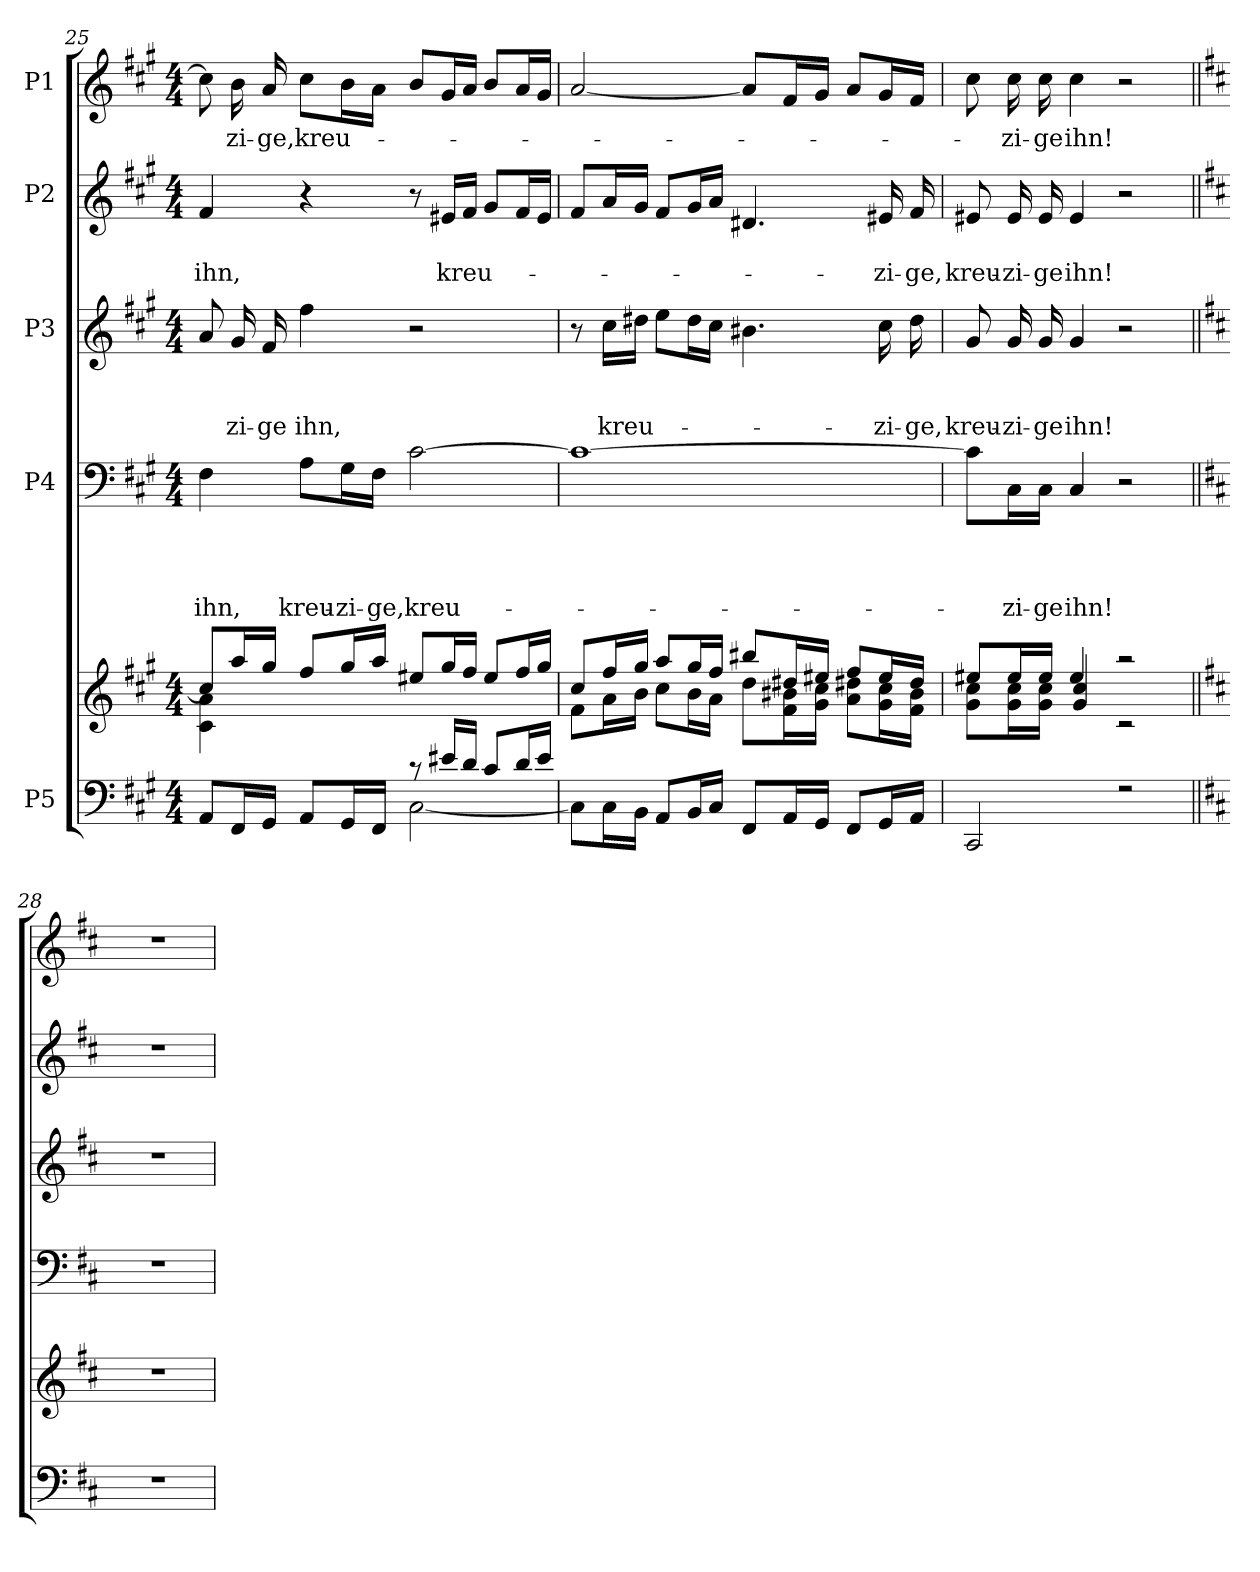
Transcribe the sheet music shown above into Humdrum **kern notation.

**kern	**kern	**kern	**text	**text	**text	**text	**kern	**text	**text	**text	**kern	**text	**text	**kern	**text
*part5	*part5	*part4	*part4	*part4	*part4	*part4	*part3	*part3	*part3	*part3	*part2	*part2	*part2	*part1	*part1
*staff6	*staff5	*staff4	*staff4	*staff4	*staff4	*staff4	*staff3	*staff3	*staff3	*staff3	*staff2	*staff2	*staff2	*staff1	*staff1
*I"P5	*	*I"P4	*	*	*	*	*I"P3	*	*	*	*I"P2	*	*	*I"P1	*
!!LO:PB:g=z
*clefF4	*clefG2	*clefF4	*	*	*	*	*clefG2	*	*	*	*clefG2	*	*	*clefG2	*
*	*	*	*	*	*	*	*ITrd7c12	*	*	*	*	*	*	*	*
*k[f#c#g#]	*k[f#c#g#]	*k[f#c#g#]	*	*	*	*	*k[f#c#g#]	*	*	*	*k[f#c#g#]	*	*	*k[f#c#g#]	*
*A:	*A:	*A:	*	*	*	*	*A:	*	*	*	*A:	*	*	*A:	*
*M4/4	*M4/4	*M4/4	*	*	*	*	*M4/4	*	*	*	*M4/4	*	*	*M4/4	*
=25	=25	=25	=25	=25	=25	=25	=25	=25	=25	=25	=25	=25	=25	=25	=25
*^	*^	*	*	*	*	*	*	*	*	*	*	*	*	*	*
!	!	!	!	!	!	!	!	!LO:LY:b	!	!	!	!	!	!	!LO:LY:b	!	!
8AA/L	2ryy	8cc#/L]	4c#\ 4a\	4F#\	.	.	.	ihn,	8A/	.	.	.	4f#/	.	ihn,	8cc#\]	.
!	!	!	!	!	!	!	!	!	!	!	!	!LO:LY:b	!	!	!	!	!LO:LY:b
16FF#/L	.	16aa/L	.	.	.	.	.	.	16G#/	.	.	-zi-	.	.	.	16b\	-zi-
!	!	!	!	!	!	!	!	!	!	!	!	!LO:LY:b	!	!	!	!	!LO:LY:b
16GG#/JJ	.	16gg#/JJ	.	.	.	.	.	.	16F#/	.	.	-ge	.	.	.	16a/	-ge,
!	!	!	!	!	!	!	!	!LO:LY:b	!	!	!	!LO:LY:b	!	!	!	!	!LO:LY:b
8AA/L	.	8ff#/L	2.ryy	8A\L	.	.	.	kreu-	4f#\	.	.	ihn,	4r	.	.	8cc#\L	kreu-
!	!	!	!	!	!	!	!	!LO:LY:b	!	!	!	!	!	!	!	!	!
16GG#/L	.	16gg#/L	.	16G#\L	.	.	.	-zi-	.	.	.	.	.	.	.	16b\L	.
!	!	!	!	!	!	!	!	!LO:LY:b	!	!	!	!	!	!	!	!	!
16FF#/JJ	.	16aa/JJ	.	16F#\JJ	.	.	.	-ge,	.	.	.	.	.	.	.	16a\JJ	.
!	!	!	!	!	!	!	!	!LO:LY:b	!	!	!	!	!	!	!	!	!
8rc	[<2C#\	8ee#X/L	.	[>2c#\	.	.	.	kreu-	2r	.	.	.	8r	.	.	8b/L	.
!	!	!	!	!	!	!	!	!	!	!	!	!	!	!	!LO:LY:b	!	!
16e#X/LL	.	16gg#/L	.	.	.	.	.	.	.	.	.	.	16e#X/LL	.	kreu-	16g#/L	.
16d/JJ	.	16ff#/JJ	.	.	.	.	.	.	.	.	.	.	16f#/JJ	.	.	16a/JJ	.
8c#/L	.	8ee#/L	.	.	.	.	.	.	.	.	.	.	8g#/L	.	.	8b/L	.
16d/L	.	16ff#/L	.	.	.	.	.	.	.	.	.	.	16f#/L	.	.	16a/L	.
16e#/JJ	.	16gg#/JJ	.	.	.	.	.	.	.	.	.	.	16e#/JJ	.	.	16g#/JJ	.
=26	=26	=26	=26	=26	=26	=26	=26	=26	=26	=26	=26	=26	=26	=26	=26	=26	=26
4ryy	8C#\L]	8cc#/L	8f#\L	1c#_	.	.	.	.	8r	.	.	.	8f#/L	.	.	[<2a/	.
!	!	!	!	!	!	!	!	!	!	!	!	!LO:LY:b	!	!	!	!	!
.	16C#\L	16ff#/L	16a\L	.	.	.	.	.	16c#\LL	.	.	kreu-	16a/L	.	.	.	.
.	16BB\JJ	16gg#/JJ	16b\JJ	.	.	.	.	.	16d#X\JJ	.	.	.	16g#/JJ	.	.	.	.
8AA/L	2.ryy	8aa/L	8cc#\L	.	.	.	.	.	8e\L	.	.	.	8f#/L	.	.	.	.
16BB/L	.	16gg#/L	16b\L	.	.	.	.	.	16d#\L	.	.	.	16g#/L	.	.	.	.
16C#/JJ	.	16ff#/JJ	16a\JJ	.	.	.	.	.	16c#\JJ	.	.	.	16a/JJ	.	.	.	.
8FF#/L	.	8bb#X/L	8dd\L	.	.	.	.	.	4.B#X\	.	.	.	4.d#X/	.	.	8a/L]	.
16AA/L	.	16dd#X/L	16f#\ 16b#X\L	.	.	.	.	.	.	.	.	.	.	.	.	16f#/L	.
16GG#/JJ	.	16ee#X/JJ	16g#\ 16cc#\JJ	.	.	.	.	.	.	.	.	.	.	.	.	16g#/JJ	.
8FF#/L	.	8ff#/L	8a\ 8dd#X\L	.	.	.	.	.	.	.	.	.	.	.	.	8a/L	.
!	!	!	!	!	!	!	!	!	!	!	!	!LO:LY:b	!	!	!LO:LY:b	!	!
16GG#/L	.	16ee#/L	16g#\ 16cc#\L	.	.	.	.	.	16c#\	.	.	-zi-	16e#X/	.	-zi-	16g#/L	.
!	!	!	!	!	!	!	!	!	!	!	!	!LO:LY:b	!	!	!LO:LY:b	!	!
16AA/JJ	.	16dd#/JJ	16f#\ 16b#\JJ	.	.	.	.	.	16d#\	.	.	-ge,	16f#/	.	-ge,	16f#/JJ	.
=27	=27	=27	=27	=27	=27	=27	=27	=27	=27	=27	=27	=27	=27	=27	=27	=27	=27
!	!	!	!	!	!	!	!	!	!	!	!	!LO:LY:b	!	!	!LO:LY:b	!	!
2CC#/	1ryy	8ee#X/L	8g#\ 8cc#\L	8c#\L]	.	.	.	.	8G#/	.	.	kreu-	8e#X/	.	kreu-	8cc#\	.
!	!	!	!	!	!	!	!	!LO:LY:b	!	!	!	!LO:LY:b	!	!	!LO:LY:b	!	!LO:LY:b
.	.	16ee#/L	16g#\ 16cc#\L	16C#\L	.	.	.	-zi-	16G#/	.	.	-zi-	16e#/	.	-zi-	16cc#\	-zi-
!	!	!	!	!	!	!	!	!LO:LY:b	!	!	!	!LO:LY:b	!	!	!LO:LY:b	!	!LO:LY:b
.	.	16ee#/JJ	16g#\ 16cc#\JJ	16C#\JJ	.	.	.	-ge	16G#/	.	.	-ge	16e#/	.	-ge	16cc#\	-ge
!	!	!	!	!	!	!	!	!LO:LY:b	!	!	!	!LO:LY:b	!	!	!LO:LY:b	!	!LO:LY:b
.	.	4ee#/	4g#/ 4cc#/	4C#/	.	.	.	ihn!	4G#/	.	.	ihn!	4e#/	.	ihn!	4cc#\	ihn!
2r	.	2raa	2rc	2r	.	.	.	.	2r	.	.	.	2r	.	.	2r	.
*v	*v	*	*	*	*	*	*	*	*	*	*	*	*	*	*	*	*
*	*v	*v	*	*	*	*	*	*	*	*	*	*	*	*	*	*
=28||	=28||	=28||	=28||	=28||	=28||	=28||	=28||	=28||	=28||	=28||	=28||	=28||	=28||	=28||	=28||
*k[f#c#]	*k[f#c#]	*k[f#c#]	*	*	*	*	*k[f#c#]	*	*	*	*k[f#c#]	*	*	*k[f#c#]	*
*D:	*D:	*D:	*	*	*	*	*D:	*	*	*	*D:	*	*	*D:	*
1r	1r	1r	.	.	.	.	1r	.	.	.	1r	.	.	1r	.
=	=	=	=	=	=	=	=	=	=	=	=	=	=	=	=
*-	*-	*-	*-	*-	*-	*-	*-	*-	*-	*-	*-	*-	*-	*-	*-
